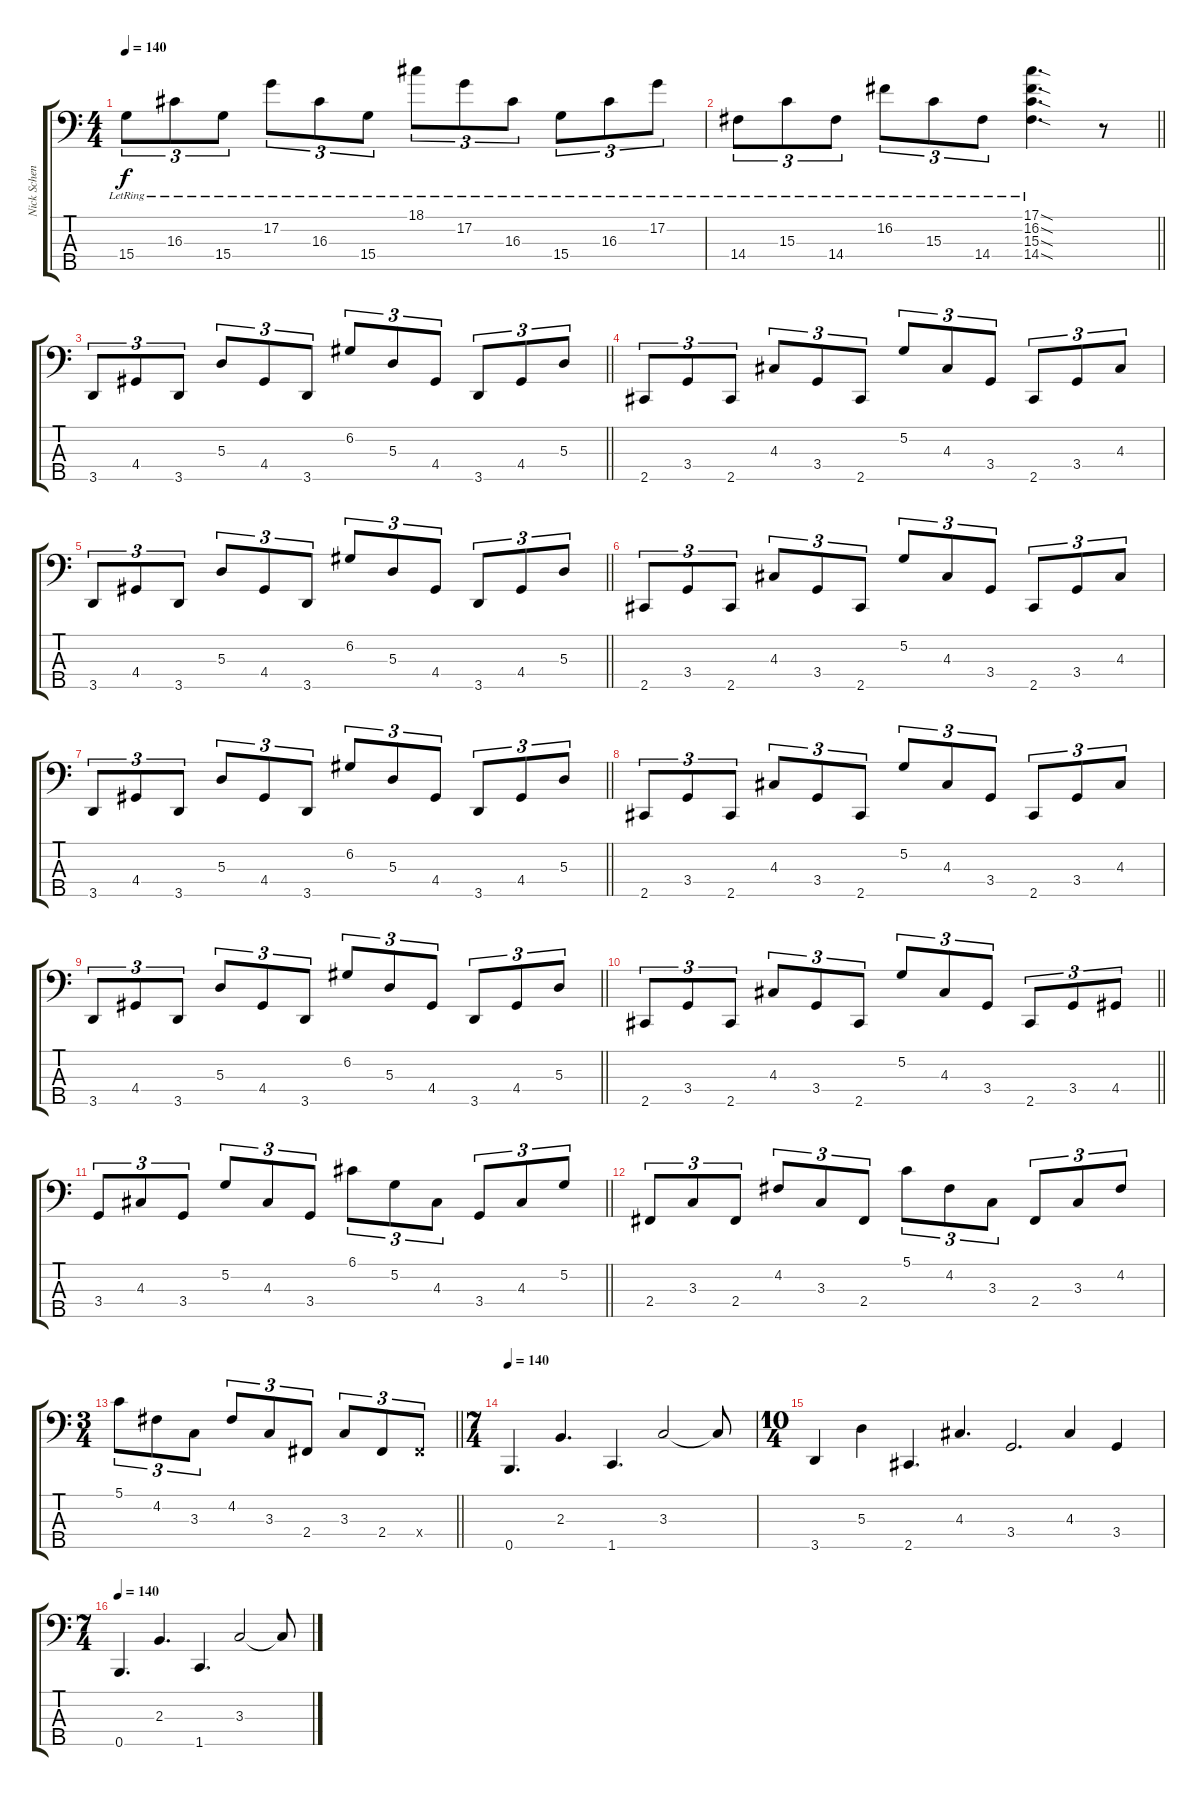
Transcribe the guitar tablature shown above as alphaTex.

\track ("Nick Schendzielos " "Nick Schen") {instrument distortionguitar}
\staff {score tabs}
\tuning (G2 D2 A1 E1 B0) {hide}
\ts (4 4)
\tempo 140
\clef f4
\ks c
15.4{lr}.8{tu (3 2) dy f} 16.3{lr}.8{tu (3 2)} 15.4{lr}.8{tu (3 2)} 17.2{lr}.8{tu (3 2)} 16.3{lr}.8{tu (3 2)} 15.4{lr}.8{tu (3 2)} 18.1{lr}.8{tu (3 2)} 17.2{lr}.8{tu (3 2)} 16.3{lr}.8{tu (3 2)} 15.4{lr}.8{tu (3 2)} 16.3{lr}.8{tu (3 2)} 17.2{lr}.8{tu (3 2)} |
\barLineRight lightlight
14.4{lr}.8{tu (3 2)} 15.3{lr}.8{tu (3 2)} 14.4{lr}.8{tu (3 2)} 16.2{lr}.8{tu (3 2)} 15.3{lr}.8{tu (3 2)} 14.4{lr}.8{tu (3 2)} (17.1{sod} 16.2{sod} 15.3{sod} 14.4{sod lr}).4{d} r.8 |
\section ("" "")
\barLineRight lightlight
3.5.8{tu (3 2)} 4.4.8{tu (3 2)} 3.5.8{tu (3 2)} 5.3.8{tu (3 2)} 4.4.8{tu (3 2)} 3.5.8{tu (3 2)} 6.2.8{tu (3 2)} 5.3.8{tu (3 2)} 4.4.8{tu (3 2)} 3.5.8{tu (3 2)} 4.4.8{tu (3 2)} 5.3.8{tu (3 2)} |
2.5.8{tu (3 2)} 3.4.8{tu (3 2)} 2.5.8{tu (3 2)} 4.3.8{tu (3 2)} 3.4.8{tu (3 2)} 2.5.8{tu (3 2)} 5.2.8{tu (3 2)} 4.3.8{tu (3 2)} 3.4.8{tu (3 2)} 2.5.8{tu (3 2)} 3.4.8{tu (3 2)} 4.3.8{tu (3 2)} |
\barLineRight lightlight
3.5.8{tu (3 2)} 4.4.8{tu (3 2)} 3.5.8{tu (3 2)} 5.3.8{tu (3 2)} 4.4.8{tu (3 2)} 3.5.8{tu (3 2)} 6.2.8{tu (3 2)} 5.3.8{tu (3 2)} 4.4.8{tu (3 2)} 3.5.8{tu (3 2)} 4.4.8{tu (3 2)} 5.3.8{tu (3 2)} |
2.5.8{tu (3 2)} 3.4.8{tu (3 2)} 2.5.8{tu (3 2)} 4.3.8{tu (3 2)} 3.4.8{tu (3 2)} 2.5.8{tu (3 2)} 5.2.8{tu (3 2)} 4.3.8{tu (3 2)} 3.4.8{tu (3 2)} 2.5.8{tu (3 2)} 3.4.8{tu (3 2)} 4.3.8{tu (3 2)} |
\barLineRight lightlight
3.5.8{tu (3 2)} 4.4.8{tu (3 2)} 3.5.8{tu (3 2)} 5.3.8{tu (3 2)} 4.4.8{tu (3 2)} 3.5.8{tu (3 2)} 6.2.8{tu (3 2)} 5.3.8{tu (3 2)} 4.4.8{tu (3 2)} 3.5.8{tu (3 2)} 4.4.8{tu (3 2)} 5.3.8{tu (3 2)} |
2.5.8{tu (3 2)} 3.4.8{tu (3 2)} 2.5.8{tu (3 2)} 4.3.8{tu (3 2)} 3.4.8{tu (3 2)} 2.5.8{tu (3 2)} 5.2.8{tu (3 2)} 4.3.8{tu (3 2)} 3.4.8{tu (3 2)} 2.5.8{tu (3 2)} 3.4.8{tu (3 2)} 4.3.8{tu (3 2)} |
\barLineRight lightlight
3.5.8{tu (3 2)} 4.4.8{tu (3 2)} 3.5.8{tu (3 2)} 5.3.8{tu (3 2)} 4.4.8{tu (3 2)} 3.5.8{tu (3 2)} 6.2.8{tu (3 2)} 5.3.8{tu (3 2)} 4.4.8{tu (3 2)} 3.5.8{tu (3 2)} 4.4.8{tu (3 2)} 5.3.8{tu (3 2)} |
\barLineRight lightlight
2.5.8{tu (3 2)} 3.4.8{tu (3 2)} 2.5.8{tu (3 2)} 4.3.8{tu (3 2)} 3.4.8{tu (3 2)} 2.5.8{tu (3 2)} 5.2.8{tu (3 2)} 4.3.8{tu (3 2)} 3.4.8{tu (3 2)} 2.5.8{tu (3 2)} 3.4.8{tu (3 2)} 4.4.8{tu (3 2)} |
\section ("" "")
\barLineRight lightlight
3.4.8{tu (3 2)} 4.3.8{tu (3 2)} 3.4.8{tu (3 2)} 5.2.8{tu (3 2)} 4.3.8{tu (3 2)} 3.4.8{tu (3 2)} 6.1.8{tu (3 2)} 5.2.8{tu (3 2)} 4.3.8{tu (3 2)} 3.4.8{tu (3 2)} 4.3.8{tu (3 2)} 5.2.8{tu (3 2)} |
2.4.8{tu (3 2)} 3.3.8{tu (3 2)} 2.4.8{tu (3 2)} 4.2.8{tu (3 2)} 3.3.8{tu (3 2)} 2.4.8{tu (3 2)} 5.1.8{tu (3 2)} 4.2.8{tu (3 2)} 3.3.8{tu (3 2)} 2.4.8{tu (3 2)} 3.3.8{tu (3 2)} 4.2.8{tu (3 2)} |
\ts (3 4)
\barLineRight lightlight
5.1.8{tu (3 2)} 4.2.8{tu (3 2)} 3.3.8{tu (3 2)} 4.2.8{tu (3 2)} 3.3.8{tu (3 2)} 2.4.8{tu (3 2)} 3.3.8{tu (3 2)} 2.4.8{tu (3 2)} 2.4{x}.8{tu (3 2)} |
\ts (7 4)
\section ("" "")
\tempo 140
0.5.4{d} 2.3.4{d} 1.5.4{d} 3.3.2 3.3{t}.8 |
\ts (10 4)
3.5.4 5.3.4 2.5.4{d} 4.3.4{d} 3.4.2{d} 4.3.4 3.4.4 |
\ts (7 4)
\tempo 140
0.5.4{d} 2.3.4{d} 1.5.4{d} 3.3.2 3.3{t}.8
